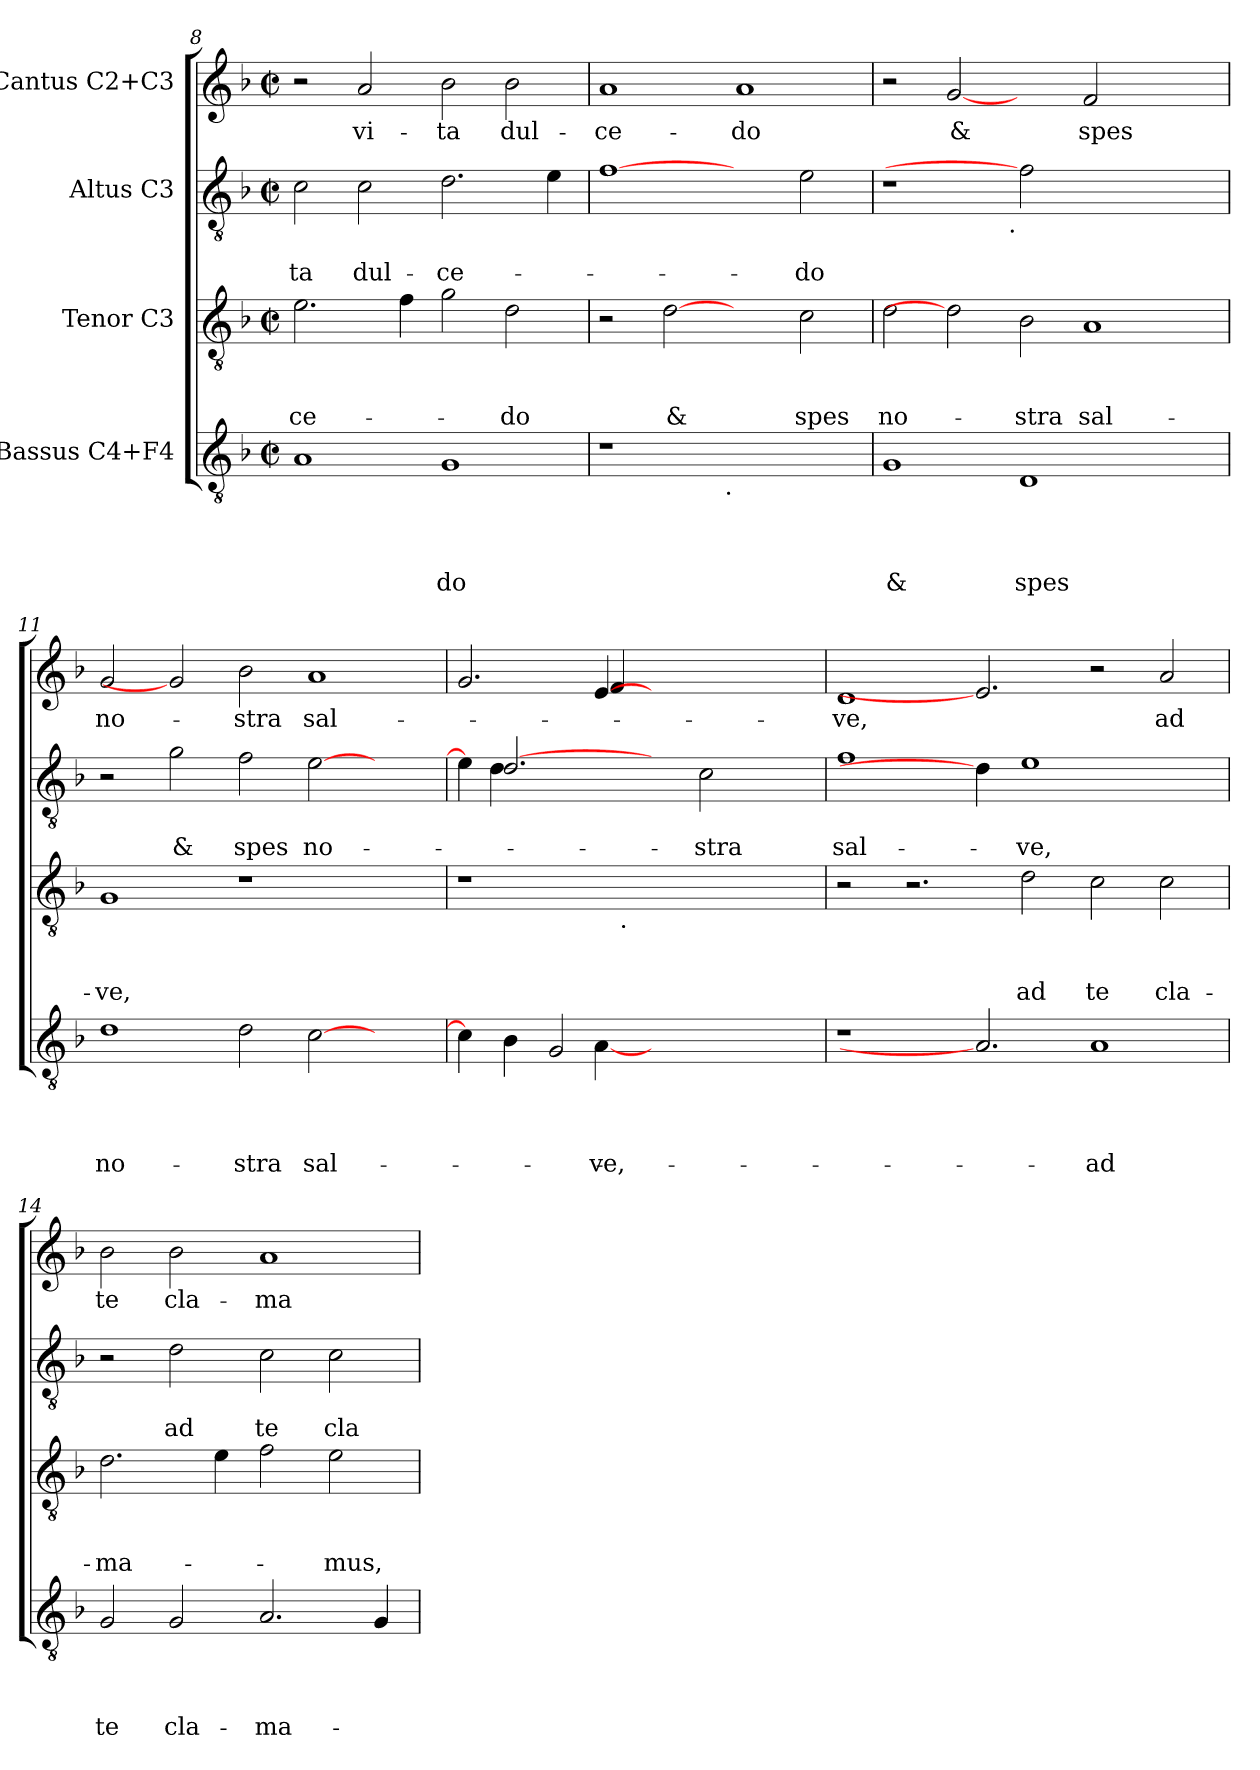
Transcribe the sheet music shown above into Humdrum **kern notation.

**kern	**text	**text	**text	**text	**kern	**text	**text	**text	**kern	**text	**text	**kern	**text
*part4	*part4	*part4	*part4	*part4	*part3	*part3	*part3	*part3	*part2	*part2	*part2	*part1	*part1
*staff4	*staff4	*staff4	*staff4	*staff4	*staff3	*staff3	*staff3	*staff3	*staff2	*staff2	*staff2	*staff1	*staff1
*I"Bassus C4+F4	*	*	*	*	*I"Tenor C3	*	*	*	*I"Altus C3	*	*	*I"Cantus C2+C3	*
*clefGv2	*	*	*	*	*clefGv2	*	*	*	*clefGv2	*	*	*clefG2	*
*k[b-]	*	*	*	*	*k[b-]	*	*	*	*k[b-]	*	*	*k[b-]	*
*F:	*	*	*	*	*F:	*	*	*	*F:	*	*	*F:	*
*M2/2	*	*	*	*	*M2/2	*	*	*	*M2/2	*	*	*M2/2	*
*met(c|)	*	*	*	*	*met(c|)	*	*	*	*met(c|)	*	*	*met(c|)	*
=8	=8	=8	=8	=8	=8	=8	=8	=8	=8	=8	=8	=8	=8
!	!	!	!	!	!	!	!	!LO:LY:b	!	!	!LO:LY:b	!	!
1A	.	.	.	.	2.e\	.	.	-ce-	2c\	.	-ta	2r	.
!	!	!	!	!	!	!	!	!	!	!	!LO:LY:b	!	!LO:LY:b
.	.	.	.	.	.	.	.	.	2c\	.	dul-	2a/	vi-
.	.	.	.	.	4f\	.	.	.	.	.	.	.	.
!	!	!	!	!LO:LY:b	!	!	!	!	!	!	!LO:LY:b	!	!LO:LY:b
1G	.	.	.	-do	2g\	.	.	.	2.d\	.	-ce-	2b-\	-ta
!	!	!	!	!	!	!	!	!LO:LY:b	!	!	!	!	!LO:LY:b
.	.	.	.	.	2d\	.	.	-do	.	.	.	2b-\	dul-
.	.	.	.	.	.	.	.	.	4e\	.	.	.	.
=9	=9	=9	=9	=9	=9	=9	=9	=9	=9	=9	=9	=9	=9
!	!	!	!	!	!	!	!	!	!	!	!	!	!LO:LY:b
*^	*	*	*	*	*	*	*	*	*	*	*	*	*
1r	2ryy	.	.	.	.	2r	.	.	.	[1f	.	.	1a	-ce-
!	!	!	!	!	!	!	!	!	!LO:LY:b	!	!	!	!	!
.	4...ryy	.	.	.	.	[2d	.	.	&	.	.	.	.	.
!	!LO:TX:b:t=.	!	!	!	!	!	!	!	!	!	!	!	!	!
.	1ryy	.	.	.	.	.	.	.	.	.	.	.	.	.
!	!	!	!	!	!	!	!	!	!	!	!	!	!	!LO:LY:b
1ryy	.	.	.	.	.	2ryy	.	.	.	2ryy	.	.	1a	-do
!	!	!	!	!	!	!	!	!	!LO:LY:b	!	!	!LO:LY:b	!	!
.	.	.	.	.	.	2c\	.	.	spes	2e\	.	-do	.	.
.	32ryy	.	.	.	.	.	.	.	.	.	.	.	.	.
=10	=10	=10	=10	=10	=10	=10	=10	=10	=10	=10	=10	=10	=10	=10
!	!	!	!	!	!LO:LY:b	!	!	!	!LO:LY:b	!	!	!	!	!
*v	*v	*	*	*	*	*	*	*	*	*^	*	*	*	*
1G	.	.	.	&	2d\	.	.	no-	1r	2ryy	.	.	2r	.
!	!	!	!	!	!	!	!	!	!	!	!	!	!	!LO:LY:b
.	.	.	.	.	2d]	.	.	.	.	4...ryy	.	.	[2g	&
!	!	!	!	!	!	!	!	!	!	!LO:TX:b:t=.	!	!	!	!
.	.	.	.	.	.	.	.	.	.	1ryy	.	.	.	.
!	!	!	!	!LO:LY:b	!	!	!	!LO:LY:b	!	!	!	!	!	!
1D	.	.	.	spes	2B-\	.	.	-stra	2f]	.	.	.	2ryy	.
!	!	!	!	!	!	!	!	!LO:LY:b	!	!	!	!	!	!LO:LY:b
.	.	.	.	.	1A	.	.	sal-	1ryy	.	.	.	2f/	spes
.	.	.	.	.	.	.	.	.	.	2ryy	.	.	.	.
2ryy	.	.	.	.	.	.	.	.	.	.	.	.	2ryy	.
.	.	.	.	.	.	.	.	.	.	32ryy	.	.	.	.
=11	=11	=11	=11	=11	=11	=11	=11	=11	=11	=11	=11	=11	=11	=11
!	!	!	!	!LO:LY:b	!	!	!	!LO:LY:b	!	!	!	!	!	!LO:LY:b
*	*	*	*	*	*	*	*	*	*v	*v	*	*	*	*
1d	.	.	.	no-	1G	.	.	-ve,	2r	.	.	2g/	no-
!	!	!	!	!	!	!	!	!	!	!	!LO:LY:b	!	!
.	.	.	.	.	.	.	.	.	2g\	.	&	2g]	.
!	!	!	!	!LO:LY:b	!	!	!	!	!	!	!LO:LY:b	!	!LO:LY:b
2d\	.	.	.	-stra	1r	.	.	.	2f\	.	spes	2b-\	-stra
!	!	!	!	!LO:LY:b	!	!	!	!	!	!	!LO:LY:b	!	!LO:LY:b
[>2c\	.	.	.	sal-	.	.	.	.	[>2e\	.	no-	1a	sal-
2ryy	.	.	.	.	2ryy	.	.	.	2ryy	.	.	.	.
=12	=12	=12	=12	=12	=12	=12	=12	=12	=12	=12	=12	=12	=12
*^	*	*	*	*	*^	*	*	*	*^	*	*	*^	*
4c\]	2.ryy	.	.	.	.	1r	2ryy	.	.	.	4e\]	4ryy	.	.	2.g/	2.ryy	.
4B-\	.	.	.	.	.	.	.	.	.	.	[2.d	4d\	.	.	.	.	.
2G/	.	.	.	.	.	.	4ryy	.	.	.	.	1ryy	.	.	.	.	.
!	!	!	!	!	!LO:LY:b	!	!	!	!	!	!	!	!	!	!	!	!
.	[4A	.	.	.	-ve,	.	16.ryy	.	.	.	.	.	.	.	[4e	4f/	.
!	!	!	!	!	!	!	!LO:TX:b:t=.	!	!	!	!	!	!	!	!	!	!
.	.	.	.	.	.	.	2ryy	.	.	.	.	.	.	.	.	.	.
2.ryy	2.ryy	.	.	.	.	2.ryy	.	.	.	.	4ryy	.	.	.	2.ryy	2.ryy	.
!	!	!	!	!	!	!	!	!	!	!	!	!	!	!LO:LY:b	!	!	!
.	.	.	.	.	.	.	.	.	.	.	2c\	.	.	-stra	.	.	.
.	.	.	.	.	.	.	4ryy	.	.	.	.	.	.	.	.	.	.
.	.	.	.	.	.	.	.	.	.	.	.	4ryy	.	.	.	.	.
.	.	.	.	.	.	.	8ryy	.	.	.	.	.	.	.	.	.	.
.	.	.	.	.	.	.	32ryy	.	.	.	.	.	.	.	.	.	.
!!LO:LB:g=z
=13	=13	=13	=13	=13	=13	=13	=13	=13	=13	=13	=13	=13	=13	=13	=13	=13	=13
!	!	!	!	!	!	!	!	!	!	!	!	!	!	!	!LO:TX:a:t=1 3	!	!
!	!	!	!	!	!	!	!	!	!	!	!	!	!	!LO:LY:b	!	!	!LO:LY:b
*v	*v	*	*	*	*	*	*	*	*	*	*v	*v	*	*	*v	*v	*
*	*	*	*	*	*v	*v	*	*	*	*	*	*	*	*
1r	.	.	.	.	2r	.	.	.	1f	.	sal-	1d	-ve,
.	.	.	.	.	2.r	.	.	.	.	.	.	.	.
2.A]	.	.	.	.	.	.	.	.	4d]	.	.	2.e]	.
!	!	!	!	!	!	!	!	!LO:LY:b	!	!	!LO:LY:b	!	!
.	.	.	.	.	2d\	.	.	ad	1e	.	-ve,	.	.
!	!	!	!	!LO:LY:b	!	!	!	!LO:LY:b	!	!	!	!	!
1A	.	.	.	ad	2c\	.	.	te	.	.	.	2r	.
!	!	!	!	!	!	!	!	!LO:LY:b	!	!	!	!	!LO:LY:b
.	.	.	.	.	2c\	.	.	cla-	2ryy	.	.	2a/	ad
=14	=14	=14	=14	=14	=14	=14	=14	=14	=14	=14	=14	=14	=14
!	!	!	!	!LO:LY:b	!	!	!	!LO:LY:b	!	!	!	!	!LO:LY:b
2G/	.	.	.	te	2.d\	.	.	-ma-	2r	.	.	2b-\	te
!	!	!	!	!LO:LY:b	!	!	!	!	!	!	!LO:LY:b	!	!LO:LY:b
2G/	.	.	.	cla-	.	.	.	.	2d\	.	ad	2b-\	cla-
.	.	.	.	.	4e\	.	.	.	.	.	.	.	.
!	!	!	!	!LO:LY:b	!	!	!	!	!	!	!LO:LY:b	!	!LO:LY:b
2.A/	.	.	.	-ma-	2f\	.	.	.	2c\	.	te	1a	-ma-
!	!	!	!	!	!	!	!	!LO:LY:b	!	!	!LO:LY:b	!	!
.	.	.	.	.	2e\	.	.	-mus,	2c\	.	cla-	.	.
4G/	.	.	.	.	.	.	.	.	.	.	.	.	.
=	=	=	=	=	=	=	=	=	=	=	=	=	=
*-	*-	*-	*-	*-	*-	*-	*-	*-	*-	*-	*-	*-	*-
